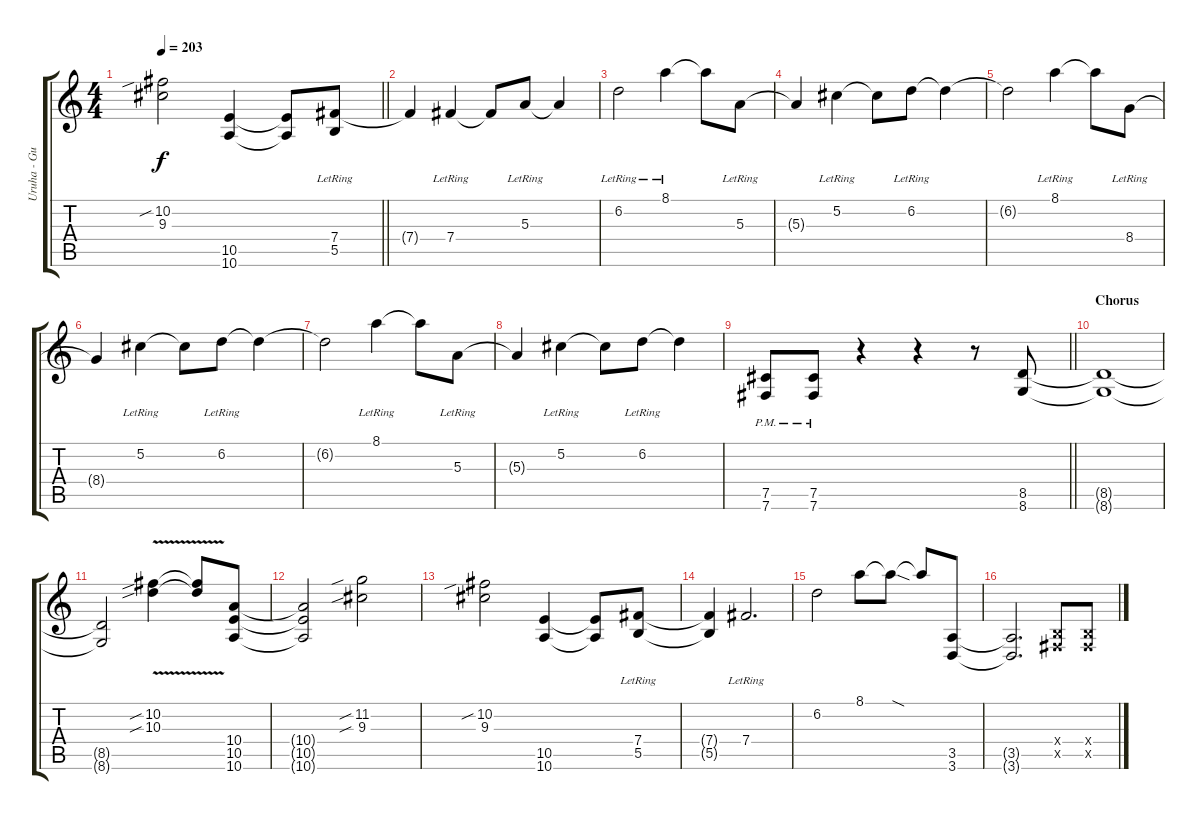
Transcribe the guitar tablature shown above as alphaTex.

\track ("Uruha - Guitar 1" "Uruha - Gu") {instrument distortionguitar}
\staff {score tabs}
\tuning (Db4 Ab3 E3 B2 Gb2 B1) {hide}
\ts (4 4)
\tempo 203
\clef g2
\barLineRight lightlight
\ks c
(10.2{sib} 9.3).2{dy f} (10.5 10.6).4 (10.5{t} 10.6{t}).8 (7.4{lr} 5.5{lr}).8 |
7.4{t}.4 7.4{lr}.4 7.4{t}.8 5.3{lr}.8 5.3{t}.4 |
6.2{lr}.2 8.1{lr}.4 8.1{t}.8 5.3{lr}.8 |
5.3{t}.4 5.2{lr}.4 5.2{t}.8 6.2{lr}.8 6.2{t}.4 |
6.2{t}.2 8.1{lr}.4 8.1{t}.8 8.4{lr}.8 |
8.4{t}.4 5.2{lr}.4 5.2{t}.8 6.2{lr}.8 6.2{t}.4 |
6.2{t}.2 8.1{lr}.4 8.1{t}.8 5.3{lr}.8 |
5.3{t}.4 5.2{lr}.4 5.2{t}.8 6.2{lr}.8 6.2{t}.4 |
\barLineRight lightlight
(7.5{pm} 7.6{pm}).8 (7.5{pm} 7.6{pm}).8 r.4 r.4 r.8 (8.5 8.6).8 |
\section ("" "Chorus")
(8.5{t} 8.6{t}).1 |
(8.5{t} 8.6{t}).2 (10.2{v sib} 10.3{v sib}).4 (10.2{t} 10.3{t}).8 (10.4 10.5 10.6).8 |
(10.4{t} 10.5{t} 10.6{t}).2 (11.2{sib} 9.3{sib}).2 |
(10.2{sib} 9.3).2 (10.5 10.6).4 (10.5{t} 10.6{t}).8 (7.4{lr} 5.5{lr}).8 |
(7.4{t} 5.5{t}).4 7.4{lr}.2{d} |
6.2.2 8.1.8 8.1{sod t}.8 8.1{t}.8 (3.5 3.6).8 |
(3.5{t} 3.6{t}).2{d} (0.4{x} 0.5{x}).8 (0.4{x} 0.5{x}).8
